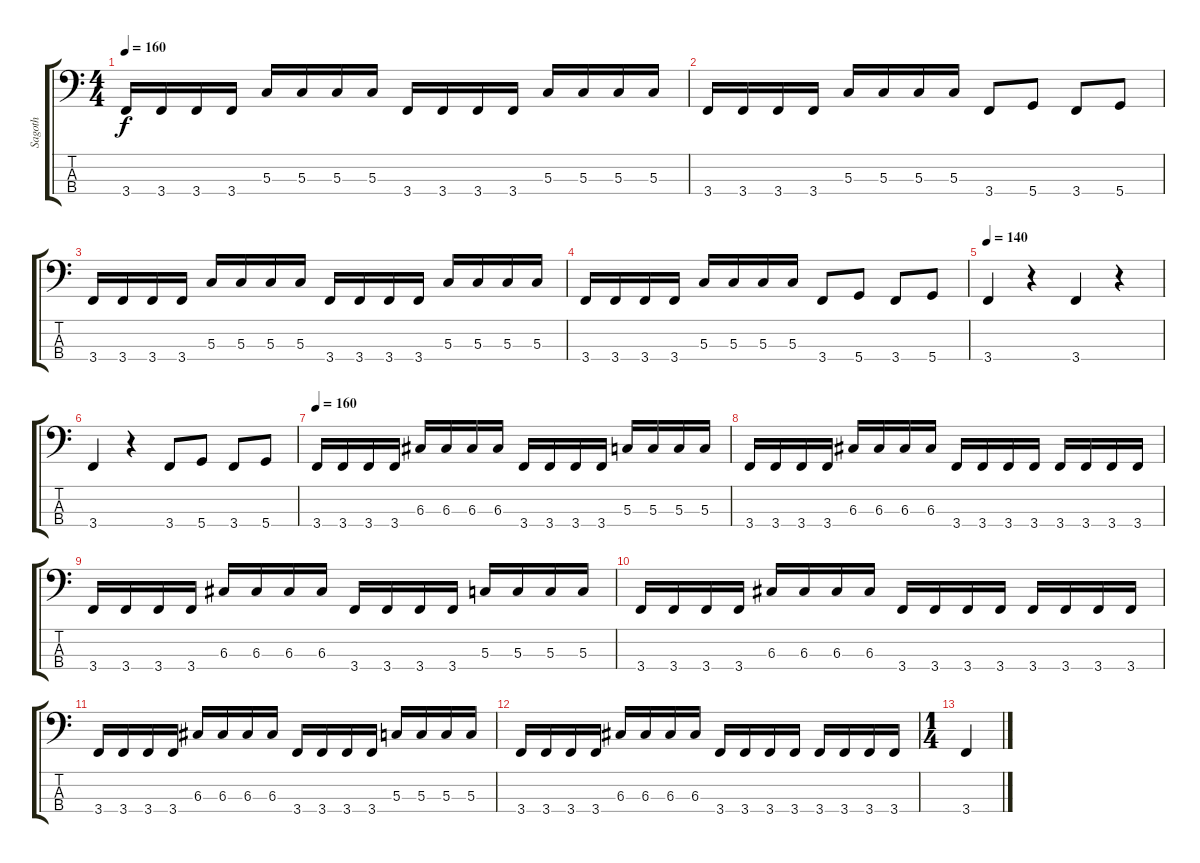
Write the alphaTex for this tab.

\track ("Sagoth" "Sagoth") {instrument electricbasspick}
\staff {score tabs}
\tuning (F2 C2 G1 D1) {hide}
\ts (4 4)
\tempo 160
\clef f4
\ks c
3.4.16{dy f} 3.4.16 3.4.16 3.4.16 5.3.16 5.3.16 5.3.16 5.3.16 3.4.16 3.4.16 3.4.16 3.4.16 5.3.16 5.3.16 5.3.16 5.3.16 |
3.4.16 3.4.16 3.4.16 3.4.16 5.3.16 5.3.16 5.3.16 5.3.16 3.4.8 5.4.8 3.4.8 5.4.8 |
3.4.16 3.4.16 3.4.16 3.4.16 5.3.16 5.3.16 5.3.16 5.3.16 3.4.16 3.4.16 3.4.16 3.4.16 5.3.16 5.3.16 5.3.16 5.3.16 |
3.4.16 3.4.16 3.4.16 3.4.16 5.3.16 5.3.16 5.3.16 5.3.16 3.4.8 5.4.8 3.4.8 5.4.8 |
\tempo 140
3.4.4 r.4 3.4.4 r.4 |
3.4.4 r.4 3.4.8 5.4.8 3.4.8 5.4.8 |
\tempo 160
3.4.16 3.4.16 3.4.16 3.4.16 6.3.16 6.3.16 6.3.16 6.3.16 3.4.16 3.4.16 3.4.16 3.4.16 5.3.16 5.3.16 5.3.16 5.3.16 |
3.4.16 3.4.16 3.4.16 3.4.16 6.3.16 6.3.16 6.3.16 6.3.16 3.4.16 3.4.16 3.4.16 3.4.16 3.4.16 3.4.16 3.4.16 3.4.16 |
3.4.16 3.4.16 3.4.16 3.4.16 6.3.16 6.3.16 6.3.16 6.3.16 3.4.16 3.4.16 3.4.16 3.4.16 5.3.16 5.3.16 5.3.16 5.3.16 |
3.4.16 3.4.16 3.4.16 3.4.16 6.3.16 6.3.16 6.3.16 6.3.16 3.4.16 3.4.16 3.4.16 3.4.16 3.4.16 3.4.16 3.4.16 3.4.16 |
3.4.16 3.4.16 3.4.16 3.4.16 6.3.16 6.3.16 6.3.16 6.3.16 3.4.16 3.4.16 3.4.16 3.4.16 5.3.16 5.3.16 5.3.16 5.3.16 |
3.4.16 3.4.16 3.4.16 3.4.16 6.3.16 6.3.16 6.3.16 6.3.16 3.4.16 3.4.16 3.4.16 3.4.16 3.4.16 3.4.16 3.4.16 3.4.16 |
\ts (1 4)
3.4.4
